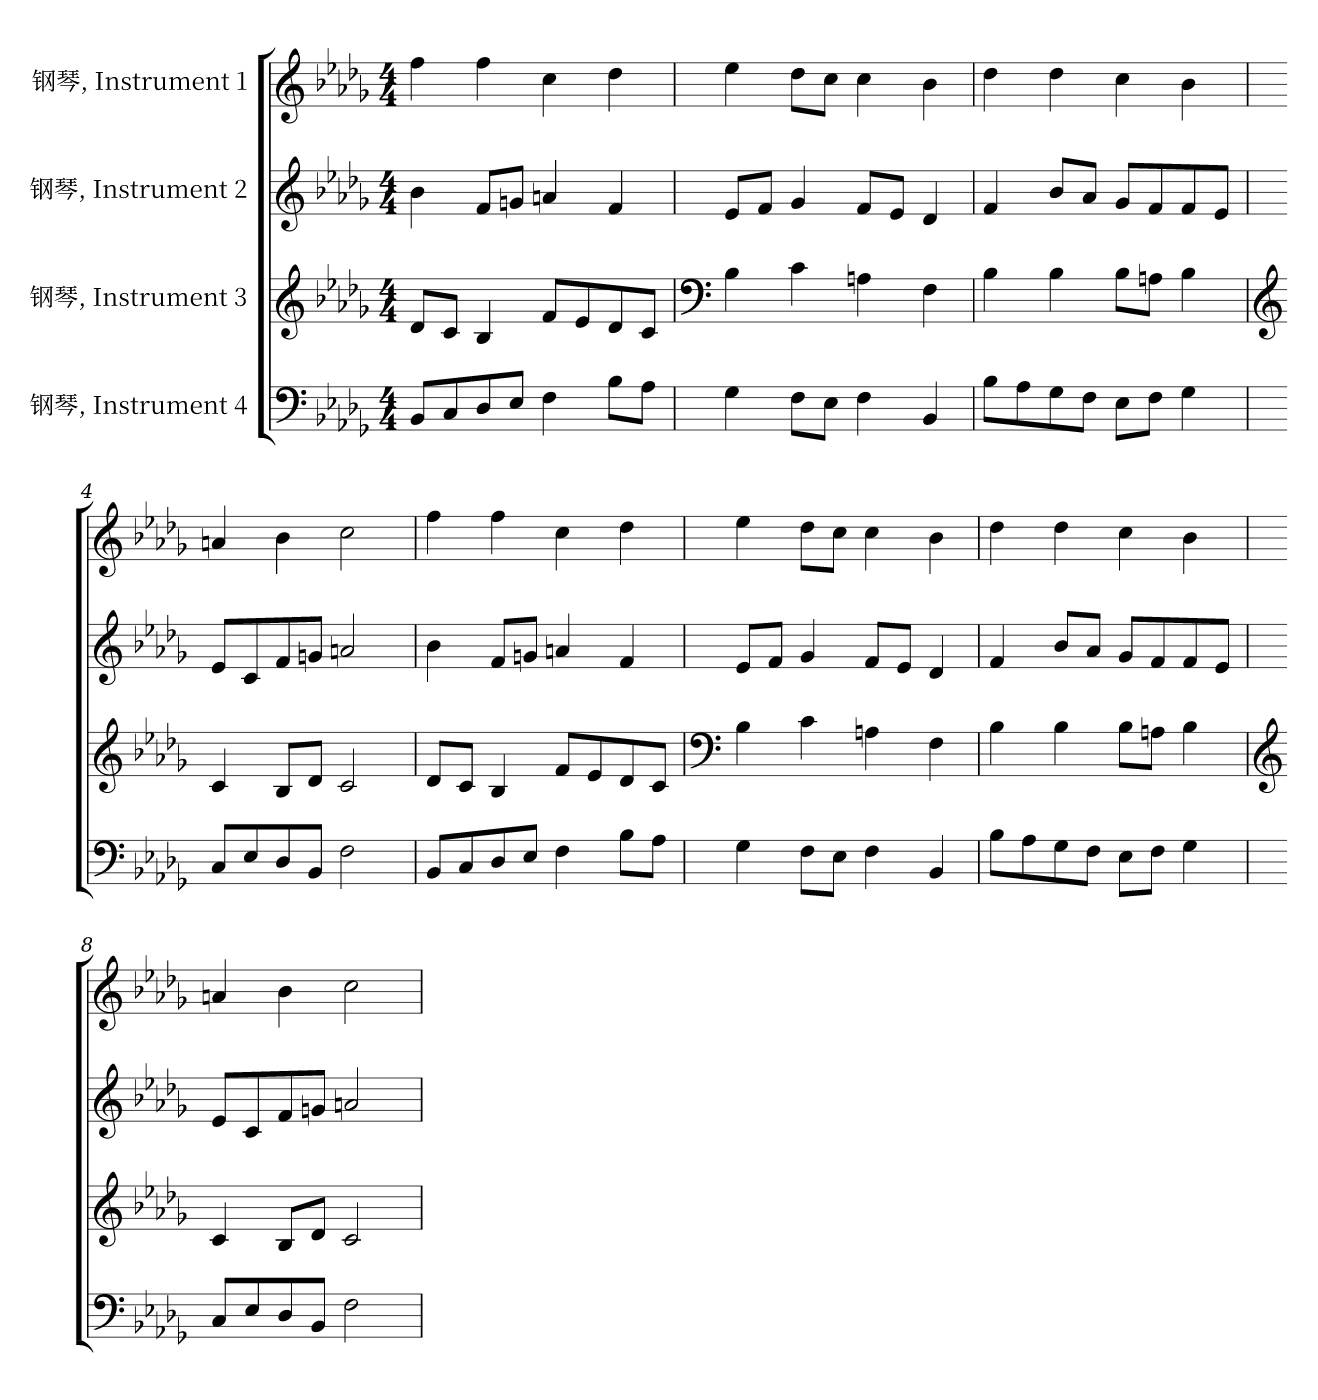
**kern	**kern	**kern	**kern
*part4	*part3	*part2	*part1
*staff4	*staff3	*staff2	*staff1
*I"钢琴, Instrument 4	*I"钢琴, Instrument 3	*I"钢琴, Instrument 2	*I"钢琴, Instrument 1
*clefF4	*clefG2	*clefG2	*clefG2
*k[b-e-a-d-g-]	*k[b-e-a-d-g-]	*k[b-e-a-d-g-]	*k[b-e-a-d-g-]
*M4/4	*M4/4	*M4/4	*M4/4
*MM90	*MM90	*MM90	*MM90
=1	=1	=1	=1
8BB-/L	8d-/L	4b-\	4ff\
8C/	8c/J	.	.
8D-/	4B-/	8f/L	4ff\
8E-/J	.	8gn/J	.
4F\	8f/L	4an/	4cc\
.	8e-/	.	.
8B-\L	8d-/	4f/	4dd-\
8A-\J	8c/J	.	.
=2	=2	=2	=2
*	*clefF4	*	*
4G-\	4B-\	8e-/L	4ee-\
.	.	8f/J	.
8F\L	4c\	4g-/	8dd-\L
8E-\J	.	.	8cc\J
4F\	4An\	8f/L	4cc\
.	.	8e-/J	.
4BB-/	4F\	4d-/	4b-\
=3	=3	=3	=3
8B-\L	4B-\	4f/	4dd-\
8A-\	.	.	.
8G-\	4B-\	8b-/L	4dd-\
8F\J	.	8a-/J	.
8E-\L	8B-\L	8g-/L	4cc\
8F\J	8An\J	8f/	.
4G-\	4B-\	8f/	4b-\
.	.	8e-/J	.
!!LO:LB:g=z
=4	=4	=4	=4
*	*clefG2	*	*
8C/L	4c/	8e-/L	4an/
8E-/	.	8c/	.
8D-/	8B-/L	8f/	4b-\
8BB-/J	8d-/J	8gn/J	.
2F\	2c/	2an/	2cc\
=5	=5	=5	=5
8BB-/L	8d-/L	4b-\	4ff\
8C/	8c/J	.	.
8D-/	4B-/	8f/L	4ff\
8E-/J	.	8gn/J	.
4F\	8f/L	4an/	4cc\
.	8e-/	.	.
8B-\L	8d-/	4f/	4dd-\
8A-\J	8c/J	.	.
=6	=6	=6	=6
*	*clefF4	*	*
4G-\	4B-\	8e-/L	4ee-\
.	.	8f/J	.
8F\L	4c\	4g-/	8dd-\L
8E-\J	.	.	8cc\J
4F\	4An\	8f/L	4cc\
.	.	8e-/J	.
4BB-/	4F\	4d-/	4b-\
=7	=7	=7	=7
8B-\L	4B-\	4f/	4dd-\
8A-\	.	.	.
8G-\	4B-\	8b-/L	4dd-\
8F\J	.	8a-/J	.
8E-\L	8B-\L	8g-/L	4cc\
8F\J	8An\J	8f/	.
4G-\	4B-\	8f/	4b-\
.	.	8e-/J	.
!!LO:LB:g=z
=8	=8	=8	=8
*	*clefG2	*	*
8C/L	4c/	8e-/L	4an/
8E-/	.	8c/	.
8D-/	8B-/L	8f/	4b-\
8BB-/J	8d-/J	8gn/J	.
2F\	2c/	2an/	2cc\
=	=	=	=
*-	*-	*-	*-
